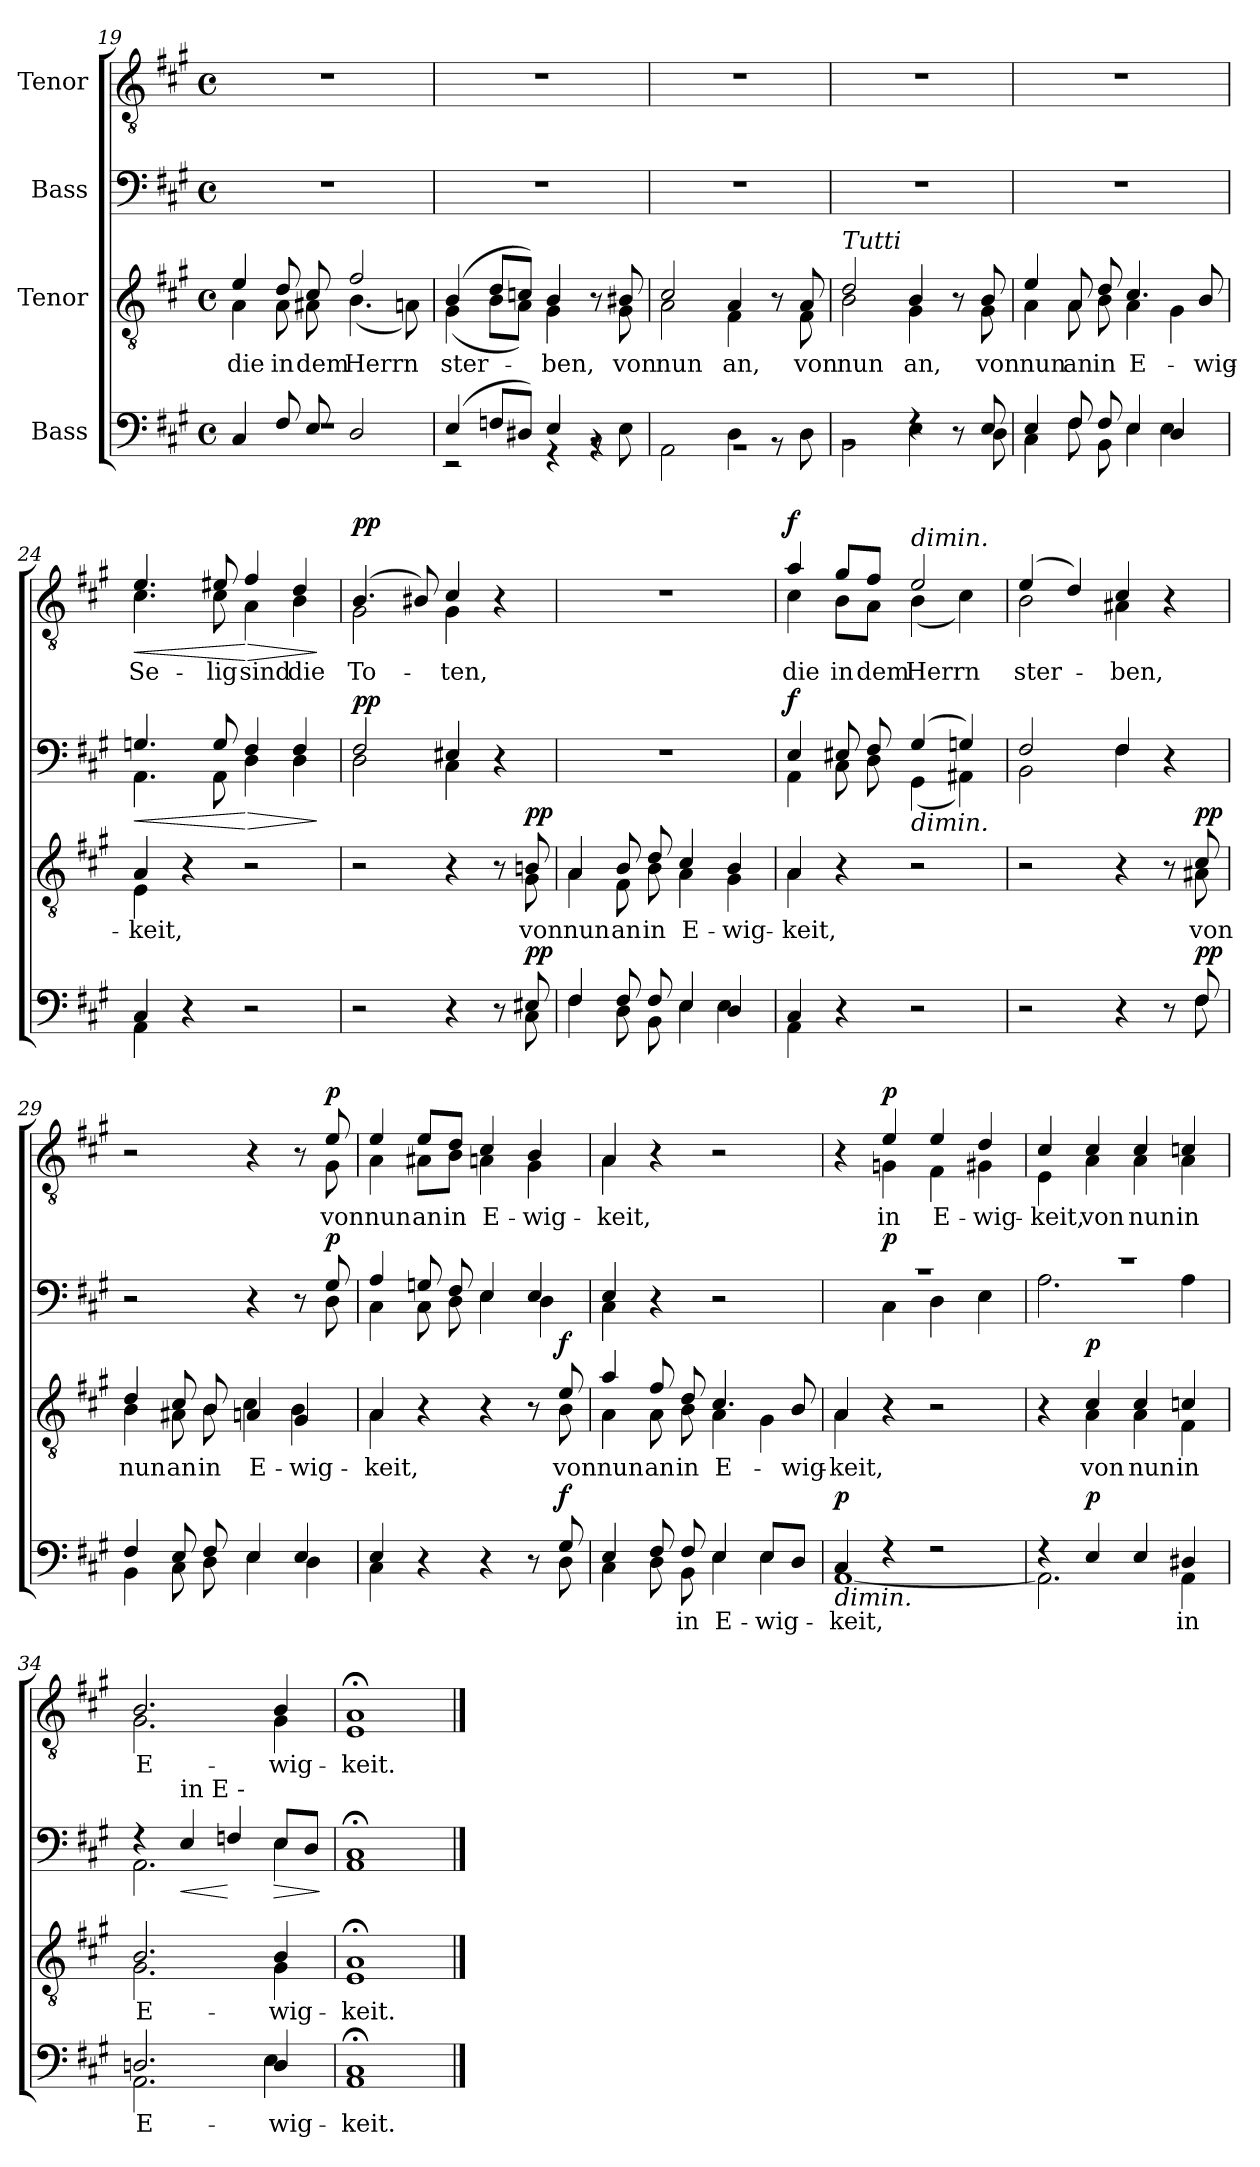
**kern	**text	**dynam	**kern	**text	**dynam	**kern	**dynam	**kern	**text	**dynam
*part4	*part4	*part4	*part3	*part3	*part3	*part2	*part2	*part1	*part1	*part1
*staff4	*staff4	*staff4	*staff3	*staff3	*staff3	*staff2	*staff2	*staff1	*staff1	*staff1
*I"Bass	*	*	*I"Tenor	*	*	*I"Bass	*	*I"Tenor	*	*
*clefF4	*	*	*clefGv2	*	*	*clefF4	*	*clefGv2	*	*
*k[f#c#g#]	*	*	*k[f#c#g#]	*	*	*k[f#c#g#]	*	*k[f#c#g#]	*	*
*M4/4	*	*	*M4/4	*	*	*M4/4	*	*M4/4	*	*
*met(c)	*	*	*met(c)	*	*	*met(c)	*	*met(c)	*	*
=19	=19	=19	=19	=19	=19	=19	=19	=19	=19	=19
*^	*	*	*^	*	*	*	*	*	*	*
4C#/	1rF	.	.	4e/	4A\	die	.	1r	.	1r	.	.
8F#/	.	.	.	8d/	8A\	in	.	.	.	.	.	.
8E/	.	.	.	8c#/	8A#X\	dem	.	.	.	.	.	.
2D/	.	.	.	2f#/	(4.B\	Herrn	.	.	.	.	.	.
.	.	.	.	.	8An\)	.	.	.	.	.	.	.
=20	=20	=20	=20	=20	=20	=20	=20	=20	=20	=20	=20	=20
(4E/	2r	.	.	(4B/	(4G#\	ster-	.	1r	.	1r	.	.
8Fn/L	.	.	.	8d/L	8B\L	.	.	.	.	.	.	.
8D#X/J)	.	.	.	8cn/J)	8A\J)	.	.	.	.	.	.	.
4E/	4r	.	.	4B/	4G#\	-ben,	.	.	.	.	.	.
4rBB	8r	.	.	8r	8ryy	.	.	.	.	.	.	.
.	8E\	.	.	8B#X/	8G#\	von	.	.	.	.	.	.
=21	=21	=21	=21	=21	=21	=21	=21	=21	=21	=21	=21	=21
1rBB	2AA\	.	.	2c#/	2A\	nun	.	1r	.	1r	.	.
.	4D\	.	.	4A/	4F#\	an,	.	.	.	.	.	.
.	8r	.	.	8r	8ryy	.	.	.	.	.	.	.
.	8D\	.	.	8A/	8F#\	von	.	.	.	.	.	.
!!LO:LB:g=z
=22	=22	=22	=22	=22	=22	=22	=22	=22	=22	=22	=22	=22
!	!	!	!	!LO:TX:a:i:t=Tutti	!	!	!	!	!	!	!	!
2rBB	2BB\	.	.	2d/	2B\	nun	.	1r	.	1r	.	.
4rF	4E\	.	.	4B/	4G#\	an,	.	.	.	.	.	.
8r	8ryy	.	.	8r	8ryy	.	.	.	.	.	.	.
8E/	8D\	.	.	8B/	8G#\	von	.	.	.	.	.	.
=23	=23	=23	=23	=23	=23	=23	=23	=23	=23	=23	=23	=23
4E/	4C#\	.	.	4e/	4A\	nun	.	1r	.	1r	.	.
8F#/	8F#\	.	.	8A/	8A\	an	.	.	.	.	.	.
8F#/	8BB\	.	.	8d/	8B\	in	.	.	.	.	.	.
4E/	4E\	.	.	4.c#/	4A\	E-	.	.	.	.	.	.
4D/	4E\	.	.	.	4G#\	.	.	.	.	.	.	.
.	.	.	.	8B/	.	-wig-	.	.	.	.	.	.
=24	=24	=24	=24	=24	=24	=24	=24	=24	=24	=24	=24	=24
!	!	!	!	!	!	!	!	!	!	!LO:TX:a:i:t=Soli	!	!
!	!	!	!	!	!	!	!	!	!LO:HP:b	!	!	!LO:HP:b
*	*	*	*	*	*	*	*	*^	*	*^	*	*
4C#/	4AA\	.	.	4A/	4E\	-keit,	.	4.Gn/	4.AA\	<	4.e/	4.c#\	Se-	<
4r	4ryy	.	.	4r	4ryy	.	.	.	.	.	.	.	.	.
.	.	.	.	.	.	.	.	8G/	8AA\	.	8e#X/	8c#\	-lig	.
!	!	!	!	!	!	!	!	!	!	!LO:HP:n=1:b	!	!	!	!LO:HP:n=1:b
2r	2ryy	.	.	2r	2ryy	.	.	4F#/	4D\	[ >	4f#/	4A\	sind	[ >
.	.	.	.	.	.	.	.	4F#/	4D\	.	4d/	4B\	die	.
*v	*v	*	*	*	*	*	*	*v	*v	*	*v	*v	*	*
*	*	*	*v	*v	*	*	*	*	*	*	*
.	.	.	.	.	.	.	]	.	.	]
=25	=25	=25	=25	=25	=25	=25	=25	=25	=25	=25
*^	*	*	*^	*	*	*^	*	*^	*	*
!	!	!	!	!	!	!	!	!	!	!LO:DY:a	!	!	!	!LO:DY:a
2r	2ryy	.	.	2r	2ryy	.	.	2F#/	2D\	pp	(4.B/	2G#\	To-	pp
.	.	.	.	.	.	.	.	.	.	.	8B#X/)	.	.	.
4r	4ryy	.	.	4r	4ryy	.	.	4E#X/	4C#\	.	4c#/	4G#\	-ten,	.
8r	8ryy	.	.	8r	8ryy	.	.	4r	4ryy	.	4r	4ryy	.	.
!	!	!	!LO:DY:a	!	!	!	!LO:DY:a	!	!	!	!	!	!	!
8E#X/	8C#\	.	pp	8Bn/	8G#\	von	pp	.	.	.	.	.	.	.
*	*	*	*	*	*	*	*	*v	*v	*	*	*	*	*
*	*	*	*	*	*	*	*	*	*	*v	*v	*	*
=26	=26	=26	=26	=26	=26	=26	=26	=26	=26	=26	=26	=26
4F#/	4F#\	.	.	4A/	4A\	nun	.	1r	.	1r	.	.
8F#/	8D\	.	.	8B/	8F#\	an	.	.	.	.	.	.
8F#/	8BB\	.	.	8d/	8B\	in	.	.	.	.	.	.
4E/	4E\	.	.	4c#/	4A\	E-	.	.	.	.	.	.
4D/	4E\	.	.	4B/	4G#\	-wig-	.	.	.	.	.	.
!!LO:LB:g=z
=27	=27	=27	=27	=27	=27	=27	=27	=27	=27	=27	=27	=27
*	*	*	*	*	*	*	*	*^	*	*^	*	*
!	!	!	!	!	!	!	!	!	!	!LO:DY:a	!	!	!	!LO:DY:a
4C#/	4AA\	.	.	4A/	4A\	-keit,	.	4E/	4AA\	f	4a/	4c#\	die	f
4r	4ryy	.	.	4r	4ryy	.	.	8E#X/	8C#\	.	8g#/L	8B\L	in	.
.	.	.	.	.	.	.	.	8F#/	8D\	.	8f#/J	8A\J	dem	.
!	!	!	!	!	!	!	!	!	!	!	!LO:TX:a:i:t=dimin.	!	!	!
!	!	!	!	!	!	!	!	!LO:TX:b:i:t=dimin.	!	!	!	!	!	!
2r	2ryy	.	.	2r	2ryy	.	.	(4G#/	(4GG#\	.	2e/	(4B\	Herrn	.
.	.	.	.	.	.	.	.	4Gn/)	4AA#X\)	.	.	4c#\)	.	.
=28	=28	=28	=28	=28	=28	=28	=28	=28	=28	=28	=28	=28	=28	=28
2r	2ryy	.	.	2r	2ryy	.	.	2F#/	2BB\	.	(4e/	2B\	ster-	.
.	.	.	.	.	.	.	.	.	.	.	4d/)	.	.	.
4r	4ryy	.	.	4r	4ryy	.	.	4F#/	4F#\	.	4c#/	4A#X\	-ben,	.
8r	8ryy	.	.	8r	8ryy	.	.	4r	4ryy	.	4r	4ryy	.	.
!	!	!	!LO:DY:a	!	!	!	!LO:DY:a	!	!	!	!	!	!	!
8F#/	8F#\	.	pp	8c#/	8A#X\	von	pp	.	.	.	.	.	.	.
=29	=29	=29	=29	=29	=29	=29	=29	=29	=29	=29	=29	=29	=29	=29
4F#/	4BB\	.	.	4d/	4B\	nun	.	2r	2ryy	.	2r	2ryy	.	.
8E/	8C#\	.	.	8c#/	8A#X\	an	.	.	.	.	.	.	.	.
8F#/	8D\	.	.	8B/	8B\	in	.	.	.	.	.	.	.	.
4E/	4E\	.	.	4An/	4c#\	E-	.	4r	4ryy	.	4r	4ryy	.	.
4E/	4D\	.	.	4G#/	4B\	-wig-	.	8r	8ryy	.	8r	8ryy	.	.
!	!	!	!	!	!	!	!	!	!	!LO:DY:a	!	!	!	!LO:DY:a
.	.	.	.	.	.	.	.	8G#/	8D\	p	8e/	8G#\	von	p
=30	=30	=30	=30	=30	=30	=30	=30	=30	=30	=30	=30	=30	=30	=30
4E/	4C#\	.	.	4A/	4A\	-keit,	.	4A/	4C#\	.	4e/	4A\	nun	.
4r	4ryy	.	.	4r	4ryy	.	.	8Gn/	8C#\	.	8e/L	8A#X\L	an	.
.	.	.	.	.	.	.	.	8F#/	8D\	.	8d/J	8B\J	in	.
4r	4ryy	.	.	4r	4ryy	.	.	4E/	4E\	.	4c#/	4An\	E-	.
8r	8ryy	.	.	8r	8ryy	.	.	4E/	4D\	.	4B/	4G#\	-wig-	.
!	!	!	!LO:DY:a	!	!	!	!LO:DY:a	!	!	!	!	!	!	!
8G#/	8D\	.	f	8e/	8B\	von	f	.	.	.	.	.	.	.
!!LO:LB:g=z	!!
=31	=31	=31	=31	=31	=31	=31	=31	=31	=31	=31	=31	=31	=31	=31
4E/	4C#\	.	.	4a/	4A\	nun	.	4E/	4C#\	.	4A/	4A\	-keit,	.
8F#/	8D\	.	.	8f#/	8A\	an	.	4r	4ryy	.	4r	4ryy	.	.
8F#/	8BB\	in	.	8d/	8B\	in	.	.	.	.	.	.	.	.
4E/	4E\	E-	.	4.c#/	4A\	E-	.	2r	2ryy	.	2r	2ryy	.	.
8E/L	4E\	-wig-	.	.	4G#\	.	.	.	.	.	.	.	.	.
8D/J	.	.	.	8B/	.	-wig-	.	.	.	.	.	.	.	.
=32	=32	=32	=32	=32	=32	=32	=32	=32	=32	=32	=32	=32	=32	=32
!LO:TX:b:i:t=dimin.	!	!	!	!	!	!	!	!	!	!	!	!	!	!
!	!	!	!LO:DY:a	!	!	!	!	!	!	!	!	!	!	!
4C#/	[1AA	-keit,	p	4A/	4A\	-keit,	.	1r	4ryy	.	4r	4ryy	.	.
!	!	!	!	!	!	!	!	!	!	!LO:DY:a	!	!	!	!LO:DY:a
4r	.	.	.	4r	4ryy	.	.	.	4C#\	p	4e/	4Gn\	in	p
2r	.	.	.	2r	2ryy	.	.	.	4D\	.	4e/	4F#\	E-	.
.	.	.	.	.	.	.	.	.	4E\	.	4d/	4G#X\	-wig-	.
=33	=33	=33	=33	=33	=33	=33	=33	=33	=33	=33	=33	=33	=33	=33
4r	2.AA\]	.	.	4r	4ryy	.	.	1r	2.A\	.	4c#/	4E\	-keit,	.
!	!	!	!LO:DY:a	!	!	!	!LO:DY:a	!	!	!	!	!	!	!
4E/	.	.	p	4c#/	4A\	von	p	.	.	.	4c#/	4A\	von	.
4E/	.	.	.	4c#/	4A\	nun	.	.	.	.	4c#/	4A\	nun	.
4D#X/	4AA\	in	.	4cn/	4F#\	in	.	.	4A\	.	4cn/	4A\	in	.
=34	=34	=34	=34	=34	=34	=34	=34	=34	=34	=34	=34	=34	=34	=34
2.Dn/	2.AA\	E-	.	2.B/	2.G#\	E-	.	4r	2.AA\	.	2.B/	2.G#\	E-	.
!	!	!	!	!	!	!	!	!LO:TX:a:t=in   E  -	!	!	!	!	!	!
!	!	!	!	!	!	!	!	!	!	!LO:HP:b	!	!	!	!
.	.	.	.	.	.	.	.	4E/	.	<	.	.	.	.
.	.	.	.	.	.	.	.	4Fn/	.	[	.	.	.	.
!	!	!	!	!	!	!	!	!	!	!LO:HP:b	!	!	!	!
4D/	4E\	-wig-	.	4B/	4G#\	-wig-	.	8E/L	4E\	>	4B/	4G#\	-wig-	.
.	.	.	.	.	.	.	.	8D/J	.	.	.	.	.	.
*v	*v	*	*	*	*	*	*	*v	*v	*	*v	*v	*	*
*	*	*	*v	*v	*	*	*	*	*	*	*
.	.	.	.	.	.	.	]	.	.	.
=35	=35	=35	=35	=35	=35	=35	=35	=35	=35	=35
*^	*	*	*^	*	*	*^	*	*^	*	*
1C#;<	1AA	-keit.	.	1A;<	1E	-keit.	.	1C#;<	1AA	.	1A;<	1E	-keit.	.
*v	*v	*	*	*	*	*	*	*v	*v	*	*v	*v	*	*
*	*	*	*v	*v	*	*	*	*	*	*	*
==	==	==	==	==	==	==	==	==	==	==
*-	*-	*-	*-	*-	*-	*-	*-	*-	*-	*-
